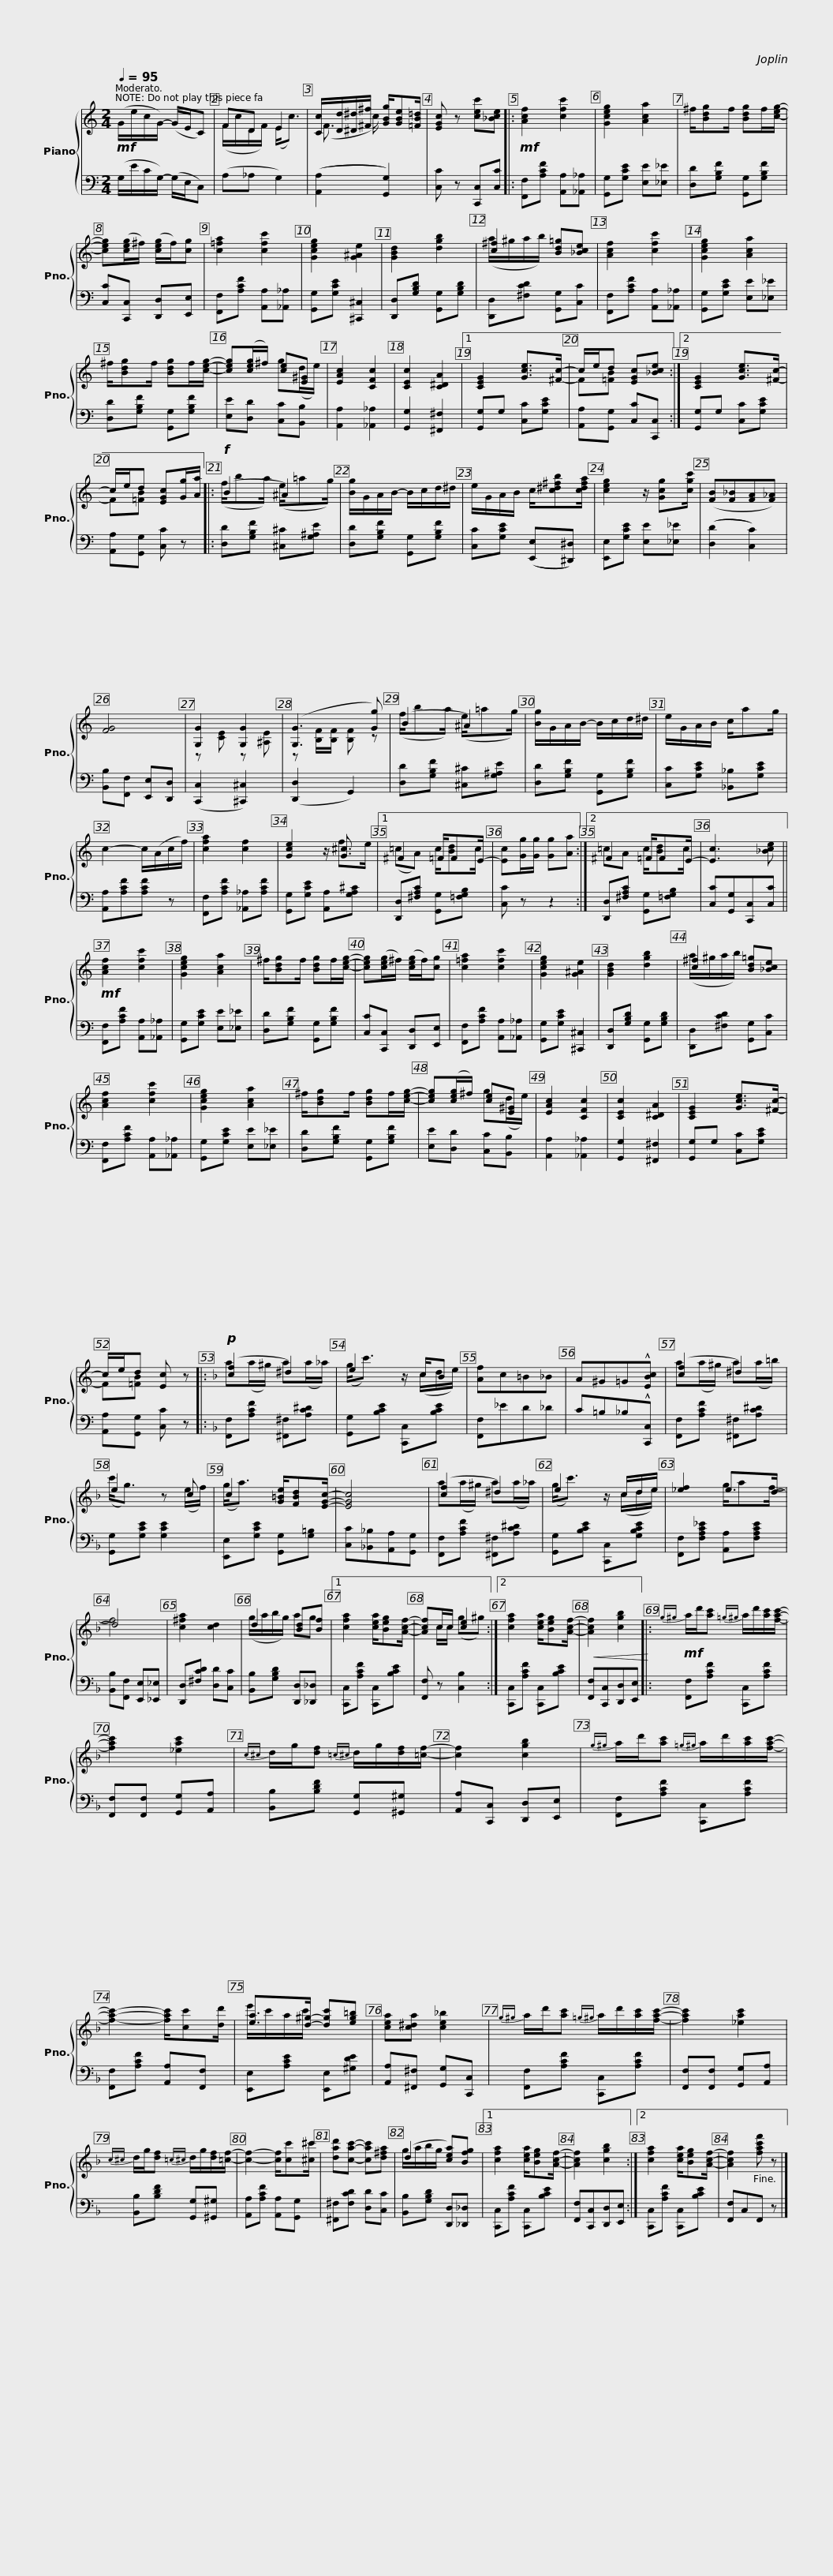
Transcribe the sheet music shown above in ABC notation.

X:1
%%score { ( 1 3 ) | 2 }
L:1/8
Q:1/4=95
M:2/4
I:linebreak $
K:C
V:1 treble
V:3 treble
V:2 bass
V:1
!mf! (G/e/c/G/-) (G/E/C) | FD E2 | [Cc]/[Dd]/[^D^d]/[^F^f]/ [GBg]/[GBe][=FB=d]/ | [EGc] z [cec'][_Bce] |:$!mf! [Acf]2 [cfc']2 | %5
 [Gceg]2 [Aca]2 | ^f/[Bdg]f/ [Bdg]f/[ceg]/- | [ceg]([ceg]/^f/) ([ceg]/f/)[cg] | [c=fa]2 [cfc']2 | [Gceg]2 [G^Ae]2 |$ %10
 [GBd]2 [dgb]2 | [c^f]2 [Bd=g][_Bce] | [Acf]2 [cfc']2 | [Gceg]2 [Aca]2 | ^f/[Bdg]f/ [Bdg]f/[ceg]/- | %15
 [ceg]([ceg]/^f/) [ce][E^G] |$ [EAc]2 [CFc]2 | [CEc]2 [C^DA]2 |1 [CEG]2 [Gce]>[^Fc]- | c/e/d [EGc][_Bce] :|2 %20
 [CEG]2 [Gce]>[^Fc]- | c/e/d [EGc][Gg]/[Aa]/ |:$!f! (B2 ^A2) | [Bg]/G/A/B/- B/c/d/^d/ | e/G/A/B/ c/[c^d^fb][cdfa]/ | %25
 [ceg]2 z/ [Gcg][cgc']/ |$ ([FB][F_B][FA][F_A]) | [FG]4 | [G,G]2 [G,G]2 | ([G,G]3 [Gg]) | %30
 (B2 ^A2) |$ [Bg]/G/A/B/- B/c/d/^d/ | e/G/A/B/ c/ag/ | c2- c/(A/c/f/) | [cfa]2 [cf]2 |$ %35
 [Gce]2 z/ [G^c]3/2 |1 ^F2 =F/FE/- | [Ec][Gg]/[Gg]/ [Gg][Aa] :|2 ^F2 =F/FE/- | [Ec]3 [_Bce] ||$ %40
!mf! [Acf]2 [cfc']2 | [Gceg]2 [Aca]2 | ^f/[Bdg]f/ [Bdg]f/[ceg]/- | [ceg]([ceg]/^f/) ([ceg]/f/)[cg] | [c=fa]2 [cfc']2 |$ %45
 [Gceg]2 [G^Ae]2 | [GBd]2 [dgb]2 | [c^f]2 [Bd=g][_Bce] | [Acf]2 [cfc']2 | [Gceg]2 [Aca]2 |$ %50
 ^f/[Bdg]f/ [Bdg]f/[ceg]/- | [ceg]([ceg]/^f/) [ce][E^G] | [EAc]2 [CFc]2 | [CEc]2 [C^DA]2 | [CEG]2 [Gce]>[^Fc]- | %55
 c/e/d [Ec] z |:$[K:F]!p! ([cf]2 ^d2) | e2 z/ c/B | [Af]c=B_B | A^G=G!^![EBc] |$ %60
 ([cf]2 ^d2) | e2 z c | c2 [G=Be]/[FBd][EGc]/- | [EGc]4 |$ ([cf]2 ^d2) | %65
 e2 z/ c/d/e/ | [_ef]2 e>d- | d4 | [c^fa]2 [cd]2 |$ d2 [Bd][Bf] |1 %70
 [cfa]2 [cea]/[Beg][Acf]/- | [Acf]c/c/ [ce]2 :|2 [cfa]2 [cea]/[Beg][Acf]/- |!<(! [Acf]2 [cgb]2!<)! |:$!mf!{g^g} a/d'/[ac']{=g^g} a/d'/[ac']/[fac']/- | %75
 [fac']2 [_eac']2 |{c^c} d/g/[df]{=c^c} d/g/[df]/[=cf]/- | [cf]2 [cgb]2 |${g^g} a/d'/[ac']{=g^g} a/d'/[ac']/[fac']/- | [fac']2- [fac']/[cc'][dd']/ | %80
 [ea]>[d^g]- [dgc'][eg=b] | [cea][c^da] [ce_b]2 |${g^g} a/d'/[ac']{=g^g} a/d'/[ac']/[fac']/- | [fac']2 [_eac']2 |{c^c} d/g/[df]{=c^c} d/g/[df]/[=cf]/- | %85
 [cf]2- [cf]/[cc'][^c^c']/ |$ [dad'][cac']- [cac'][d^fa] | (d2 [cea])[Bfg] |1 [cfa]2 [cea]/[Beg][Acf]/- | [Acf]2 [cgb]2 :|2 %90
 [cfa]2 [cea]/[Beg][Acf]/- | [Acf]2 [fac'f'] z |] %92
V:2
 (G,/E/C/G,/-) (G,/E,/C,) | (A,_A, G,2) | (([A,,A,]2 [G,,G,]2)) | [C,C] z [C,,C,][C,C] |:$ [F,,F,][A,CF] [A,,A,][_A,,_A,] | %5
 [G,,G,][G,CE] [E,E][_E,_E] | [D,D][G,B,F] [G,,G,][G,B,F] | [C,C][C,,C,] [D,,D,][E,,E,] | [F,,F,][A,CF] [A,,A,][_A,,_A,] | [G,,G,][G,CE] [^C,,^C,]2 |$ %10
 [D,,D,][G,B,D] [G,,G,][G,B,D] | [D,,D,][^F,CD] [G,,G,][C,C] | [F,,F,][A,CF] [A,,A,][_A,,_A,] | [G,,G,][G,CE] [E,E][_E,_E] | [D,D][G,B,F] [G,,G,][G,B,F] | %15
 [E,E][D,D] [C,C][B,,B,] |$ [A,,A,]2 [_A,,_A,]2 | [G,,G,]2 [^F,,^F,]2 |1 [G,,G,]G, [C,C][G,CE] | [A,,A,][G,,G,] [C,C][C,,C,] :|2 %20
 [G,,G,]G, [C,C][G,CE] | [A,,A,][G,,G,] [C,C] z |:$ [D,D][G,B,F] [^C,^C][G,^A,E] | [D,D][G,B,F] [G,,G,][G,B,F] | [C,C][G,CE] (([E,,E,][^D,,^D,])) | %25
 [E,,E,][G,CE] [E,E][_E,_E] |$ (([D,D]2 [C,C]2)) | [B,,B,][F,,F,] [E,,E,][D,,D,] | ([C,,C,]2 [^C,,^C,]2) | ([D,,D,]2 G,,2) | %30
 [D,D][G,B,F] [^C,^C][G,^A,E] |$ [D,D][G,B,F] [G,,G,][G,B,F] | [C,C][G,CE] [_B,,_B,][G,CE] | [A,,A,][A,CF][A,CF] z | [F,,F,][A,CF] [_A,,_A,][A,CF] |$ %35
 [G,,G,][G,CE] [A,,A,][G,A,^C] |1 [D,,D,][^F,A,C] [G,,G,][=F,G,B,] | [C,C] z z2 :|2 [D,,D,][^F,A,C] [G,,G,][=F,G,B,] | [C,C][G,,G,][C,,C,][C,C] ||$ %40
 [F,,F,][A,CF] [A,,A,][_A,,_A,] | [G,,G,][G,CE] [E,E][_E,_E] | [D,D][G,B,F] [G,,G,][G,B,F] | [C,C][C,,C,] [D,,D,][E,,E,] | [F,,F,][A,CF] [A,,A,][_A,,_A,] |$ %45
 [G,,G,][G,CE] [^C,,^C,]2 | [D,,D,][G,B,D] [G,,G,][G,B,D] | [D,,D,][^F,CD] [G,,G,][C,C] | [F,,F,][A,CF] [A,,A,][_A,,_A,] | [G,,G,][G,CE] [E,E][_E,_E] |$ %50
 [D,D][G,B,F] [G,,G,][G,B,F] | [E,E][D,D] [C,C][B,,B,] | [A,,A,]2 [_A,,_A,]2 | [G,,G,]2 [^F,,^F,]2 | [G,,G,]G, [C,C][G,CE] | %55
 [A,,A,][G,,G,] [C,C] z |:$[K:F] [F,,F,][A,CF] [^F,,^F,][A,C^D] | [G,,G,][B,CE] [C,,C,][B,CE] | [F,,F,]_ED_D | C=B,_B,!^![C,,C,] |$ %60
 [F,,F,][A,CF] [^F,,^F,][A,C^D] | [G,,G,][G,CE] [G,CE]2 | [E,,E,][G,CE] [G,,G,][G,=B,] | [C,C][_B,,_B,][A,,A,][G,,G,] |$ [F,,F,][A,CF] [^F,,^F,][A,C^D] | %65
 [G,,G,][B,CE] [C,,C,][G,B,CE] | [F,,F,][F,A,C_E] [A,,A,][F,A,CE] | [B,,B,][F,,F,] [E,,E,][_E,,_E,] | [D,,D,][^F,CD] [D,D][C,C] |$ [B,,B,][G,B,D] [D,,D,][_D,,_D,] |1 %70
 [C,,C,][A,CF] [C,,C,][B,CE] | [F,,F,] z [C,B,]2 :|2 [C,,C,][A,CF] [C,,C,][B,CE] | [F,,F,][C,,C,][D,,D,][E,,E,] |:$ [F,,F,][A,CF] [C,,C,][A,CF] | %75
 [F,,F,][F,,F,] [G,,G,][A,,A,] | [B,,B,][B,DF] [G,,G,][^G,,^G,] | [A,,A,][C,,C,] [D,,D,][E,,E,] |$ [F,,F,][A,CF] [C,,C,][A,CF] | [F,,F,][A,CF] [A,,A,][F,,F,] | %80
 [E,,E,][A,CE] [E,,E,][^G,DE] | [A,,A,][^F,,^F,] [G,,G,][C,,C,] |$ [F,,F,][A,CF] [C,,C,][A,CF] | [F,,F,][F,,F,] [G,,G,][A,,A,] | [B,,B,][B,DF] [G,,G,][^G,,^G,] | %85
 [A,,A,][A,CF] [A,,A,][G,,G,] |$ [^F,,^F,][F,CD] [D,D][C,C] | [B,,B,][G,B,D] [D,,D,][_D,,_D,] |1 [C,,C,][A,CF] [C,,C,][B,CE] | [F,,F,][C,,C,][D,,D,][E,,E,] :|2 %90
 [C,,C,][A,CF] [C,,C,][B,CE] | [F,,F,]C,F,, z |] %92
V:3
 x4 | (F/c/D/F/) (E<c) | (F3/2 c/) x2 | x4 |:$ x4 | %5
 x4 | x4 | x4 | x4 | x4 |$ %10
 x4 | (a/^g/a/b/) x2 | x4 | x4 | x4 | %15
 x2 g(d/e/) |$ x4 | x4 |1 x4 | F[=FB] x2 :|2 %20
 x4 | F[=FB] x2 |:$ (f/ba/) (e/=ag/) | x4 | x4 | %25
 x4 |$ x4 | x4 | z [CE] z [^A,E] | z [B,F]/[B,F]/ [B,F] z | %30
 (f/ba/) (e/=ag/) |$ x4 | x4 | x4 | x4 |$ %35
 x5/2 fe/ |1 (=cA) c/[Bd]c/- | x4 :|2 =cA c/[Bd]c/- | x4 ||$ %40
 x4 | x4 | x4 | x4 | x4 |$ %45
 x4 | x4 | (a/^g/a/b/) x2 | x4 | x4 |$ %50
 x4 | x2 g(d/e/) | x4 | x4 | x4 | %55
 F[=FB] x2 |:$[K:F] a(a/^g/) a(a/_a/) | (g<c') x/ (c/d/e/) | x4 | x4 |$ %60
 a(a/^g/) a(a/=b/) | (c'<g) x (e/f/) | (g<a) x2 | x4 |$ a(a/^g/) a(a/_a/) | %65
 (g<c') x/ (c/d/e/) | x2 g/af/- | f4 | x4 |$ (g/a/b/g/) ag |1 %70
 x4 | x c/c/ (g^g) :|2 x4 | x4 |:$ x4 | %75
 x4 | x4 | x4 |$ x4 | x4 | %80
 e'/c'/a/c'/- x2 | x4 |$ x4 | x4 | x4 | %85
 x4 |$ x4 | g/a/b/g/ x2 |1 x4 | x4 :|2 %90
 x4 | x4 |] %92
